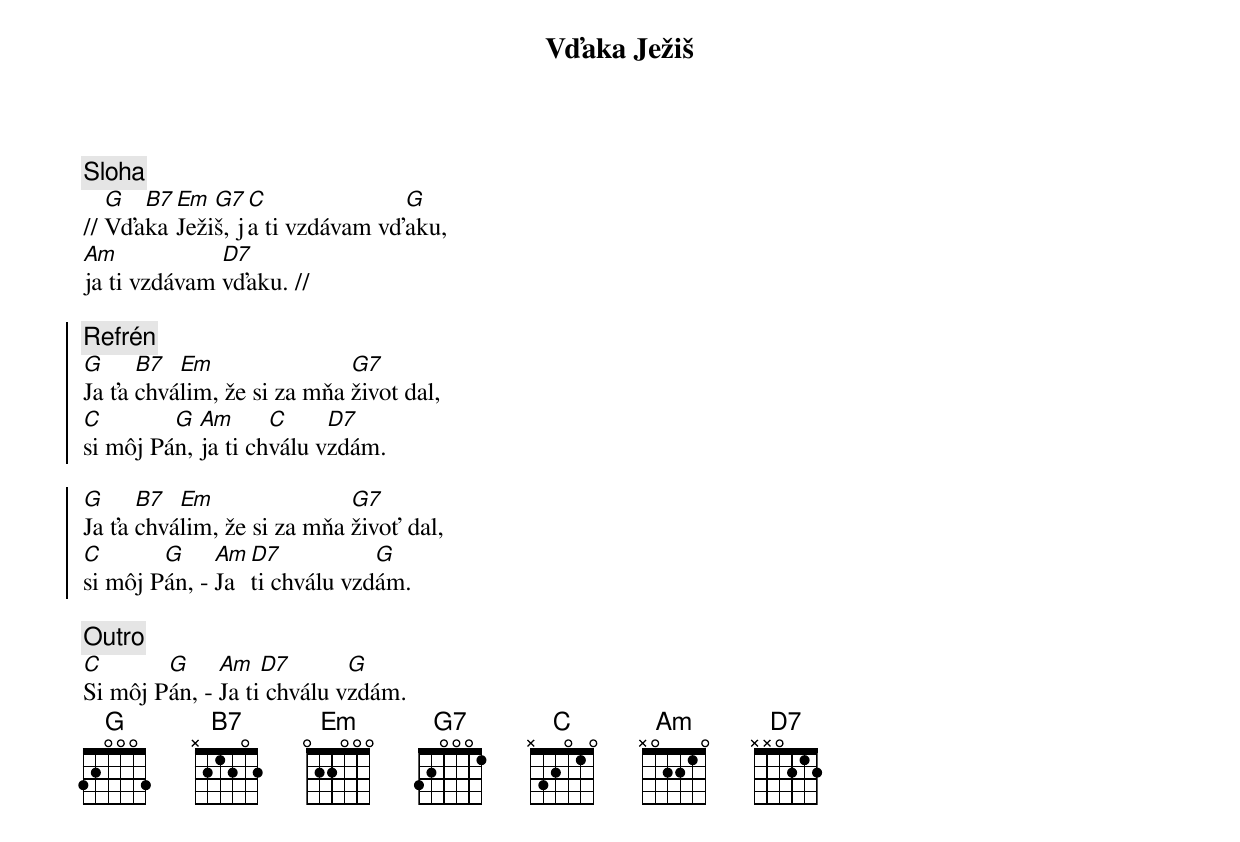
{title: Vďaka Ježiš}

{sov}
{comment: Sloha}
// [G]Vďa[B7]ka [Em]Ježi[G7]š, j[C]a ti vzdávam vď[G]aku,
[Am]ja ti vzdávam [D7]vďaku. //
{eov}

{soc}
{comment: Refrén}
[G]Ja ťa [B7]chvá[Em]lim, že si za mňa [G7]život dal,
[C]si môj Pá[G]n, [Am]ja ti ch[C]válu v[D7]zdám.

[G]Ja ťa [B7]chvá[Em]lim, že si za mňa [G7]živoť dal,
[C]si môj P[G]án, - [Am]Ja [D7]ti chválu vzd[G]ám.
{eoc}

{comment: Outro}
[C]Si môj P[G]án, - [Am]Ja ti[D7] chválu v[G]zdám.
